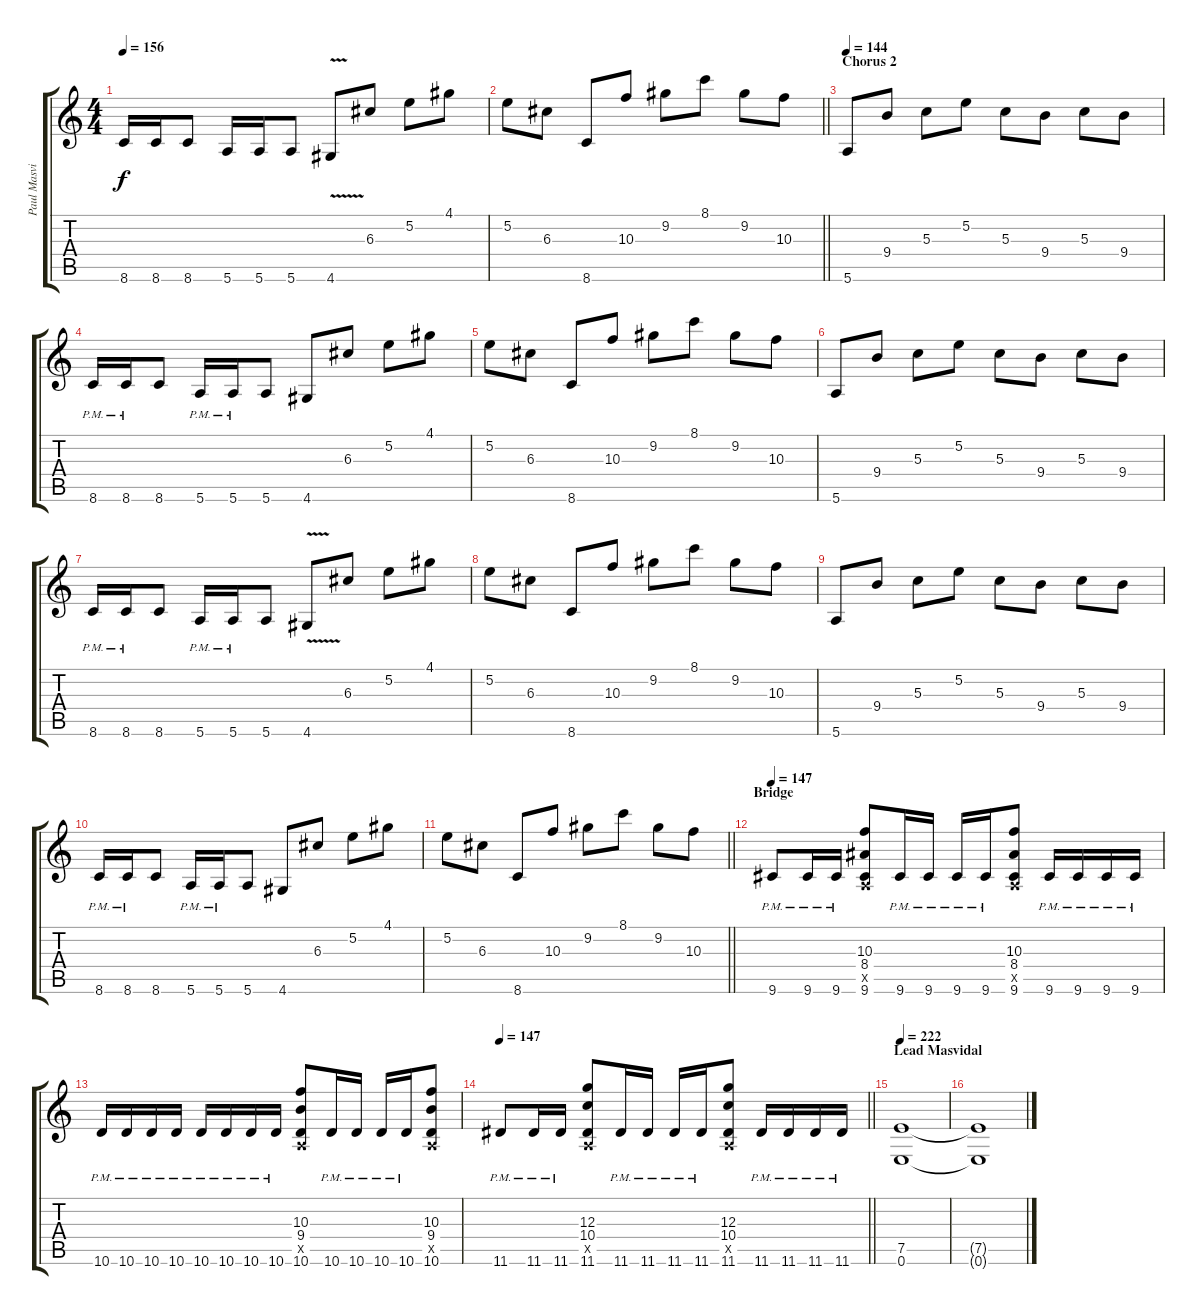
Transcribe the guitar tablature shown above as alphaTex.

\track ("Paul Masvidal" "Paul Masvi") {instrument distortionguitar}
\staff {score tabs}
\tuning (E4 B3 G3 D3 A2 E2) {hide}
\ts (4 4)
\tempo 156
\clef g2
\ks c
8.6.16{dy f} 8.6.16 8.6.8 5.6.16 5.6.16 5.6.8 4.6{v}.8{instrument distortionguitar} 6.3.8 5.2.8 4.1.8 |
\barLineRight lightlight
5.2.8 6.3.8 8.6.8 10.3.8 9.2.8 8.1.8 9.2.8 10.3.8 |
\section ("" "Chorus 2")
\tempo 144
5.6.8 9.4.8 5.3.8 5.2.8 5.3.8 9.4.8 5.3.8 9.4.8 |
8.6{pm}.16 8.6{pm}.16 8.6.8 5.6{pm}.16 5.6{pm}.16 5.6.8 4.6.8 6.3.8 5.2.8 4.1.8 |
5.2.8 6.3.8 8.6.8 10.3.8 9.2.8 8.1.8 9.2.8 10.3.8 |
5.6.8 9.4.8 5.3.8 5.2.8 5.3.8 9.4.8 5.3.8 9.4.8 |
8.6{pm}.16 8.6{pm}.16 8.6.8 5.6{pm}.16 5.6{pm}.16 5.6.8 4.6{v}.8 6.3.8 5.2.8 4.1.8 |
5.2.8 6.3.8 8.6.8 10.3.8 9.2.8 8.1.8 9.2.8 10.3.8 |
5.6.8 9.4.8 5.3.8 5.2.8 5.3.8 9.4.8 5.3.8 9.4.8 |
8.6{pm}.16 8.6{pm}.16 8.6.8 5.6{pm}.16 5.6{pm}.16 5.6.8 4.6.8 6.3.8 5.2.8 4.1.8 |
\barLineRight lightlight
5.2.8 6.3.8 8.6.8 10.3.8 9.2.8 8.1.8 9.2.8 10.3.8 |
\section ("" "Bridge")
\tempo 147
9.6{pm}.8 9.6{pm}.16 9.6{pm}.16 (10.3 8.4 0.5{x} 9.6).8 9.6{pm}.16 9.6{pm}.16 9.6{pm}.16 9.6{pm}.16 (10.3 8.4 0.5{x} 9.6).8 9.6{pm}.16 9.6{pm}.16 9.6{pm}.16 9.6{pm}.16 |
10.6{pm}.16 10.6{pm}.16 10.6{pm}.16 10.6{pm}.16 10.6{pm}.16 10.6{pm}.16 10.6{pm}.16 10.6{pm}.16 (10.3 9.4 0.5{x} 10.6).8 10.6{pm}.16 10.6{pm}.16 10.6{pm}.16 10.6{pm}.16 (10.3 9.4 0.5{x} 10.6).8 |
\tempo 147
\barLineRight lightlight
11.6{pm}.8 11.6{pm}.16 11.6{pm}.16 (12.3 10.4 0.5{x} 11.6).8 11.6{pm}.16 11.6{pm}.16 11.6{pm}.16 11.6{pm}.16 (12.3 10.4 0.5{x} 11.6).8 11.6{pm}.16 11.6{pm}.16 11.6{pm}.16 11.6{pm}.16 |
\section ("" "Lead Masvidal")
\tempo 222
(7.5 0.6).1 |
(7.5{t} 0.6{t}).1
